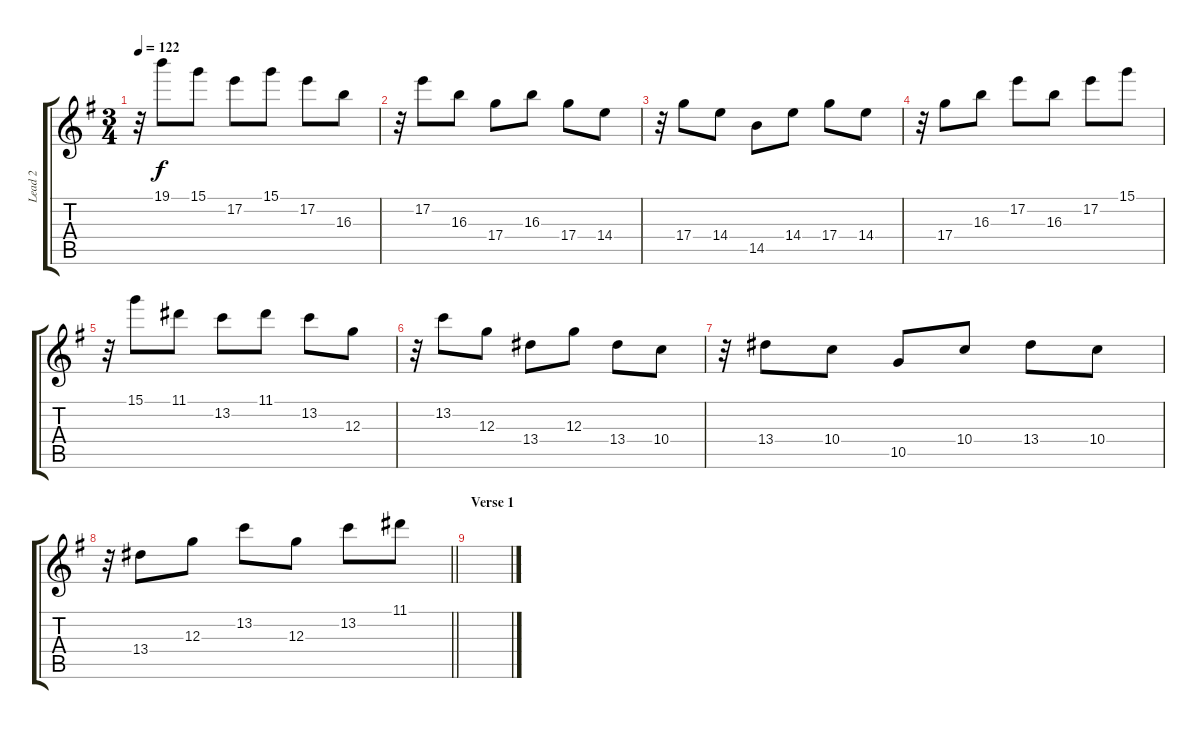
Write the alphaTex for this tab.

\track ("Lead 2" "Lead 2") {instrument overdrivenguitar}
\staff {score tabs}
\tuning (E4 B3 G3 D3 A2 E2) {hide}
\ts (3 4)
\tempo 122
\clef g2
\ks eminor
r.32{dy f} 19.1.8 15.1.8 17.2.8 15.1.8 17.2.8 16.3.8 |
r.32 17.2.8 16.3.8 17.4.8 16.3.8 17.4.8 14.4.8 |
r.32 17.4.8 14.4.8 14.5.8 14.4.8 17.4.8 14.4.8 |
r.32 17.4.8 16.3.8 17.2.8 16.3.8 17.2.8 15.1.8 |
r.32 15.1.8 11.1.8 13.2.8 11.1.8 13.2.8 12.3.8 |
r.32 13.2.8 12.3.8 13.4.8 12.3.8 13.4.8 10.4.8 |
r.32 13.4.8 10.4.8 10.5.8 10.4.8 13.4.8 10.4.8 |
\barLineRight lightlight
r.32 13.4.8 12.3.8 13.2.8 12.3.8 13.2.8 11.1.8 |
\section ("" "Verse 1")
